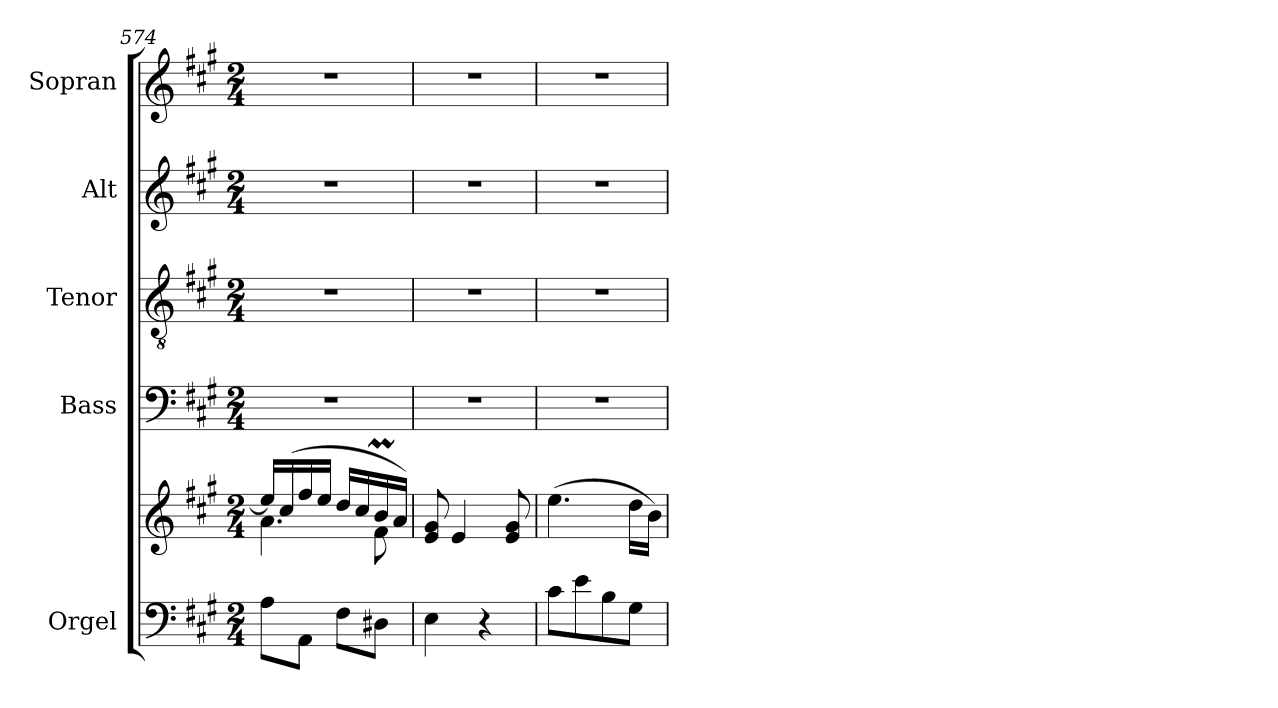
**kern	**kern	**kern	**kern	**kern	**kern
*part5	*part5	*part4	*part3	*part2	*part1
*staff6	*staff5	*staff4	*staff3	*staff2	*staff1
*I"Orgel	*	*I"Bass	*I"Tenor	*I"Alt	*I"Sopran
*I'Org.	*	*I'B.	*I'T.	*I'A.	*I'S.
*clefF4	*clefG2	*clefF4	*clefGv2	*clefG2	*clefG2
*k[f#c#g#]	*k[f#c#g#]	*k[f#c#g#]	*k[f#c#g#]	*k[f#c#g#]	*k[f#c#g#]
*A:	*A:	*A:	*A:	*A:	*A:
*M2/4	*M2/4	*M2/4	*M2/4	*M2/4	*M2/4
=574	=574	=574	=574	=574	=574
*	*^	*	*	*	*
8A\L	16ee/LL]	4.a\	2r	2r	2r	2r
.	(>16cc#/	.	.	.	.	.
8AA\J	16ff#/	.	.	.	.	.
.	16ee/JJ	.	.	.	.	.
8F#\L	16dd/LL	.	.	.	.	.
.	16cc#/	.	.	.	.	.
8D#X\J	16bM/	8f#\	.	.	.	.
.	16a/JJ)	.	.	.	.	.
*	*v	*v	*	*	*	*
=575	=575	=575	=575	=575	=575
4E\	8e/ 8g#/	2r	2r	2r	2r
.	4e/	.	.	.	.
4r	.	.	.	.	.
.	8e/ 8g#/	.	.	.	.
=576	=576	=576	=576	=576	=576
8c#\L	(>4.ee\	2r	2r	2r	2r
8e\	.	.	.	.	.
8B\	.	.	.	.	.
8G#\J	16dd\LL	.	.	.	.
.	16b\JJ)	.	.	.	.
=	=	=	=	=	=
*-	*-	*-	*-	*-	*-
